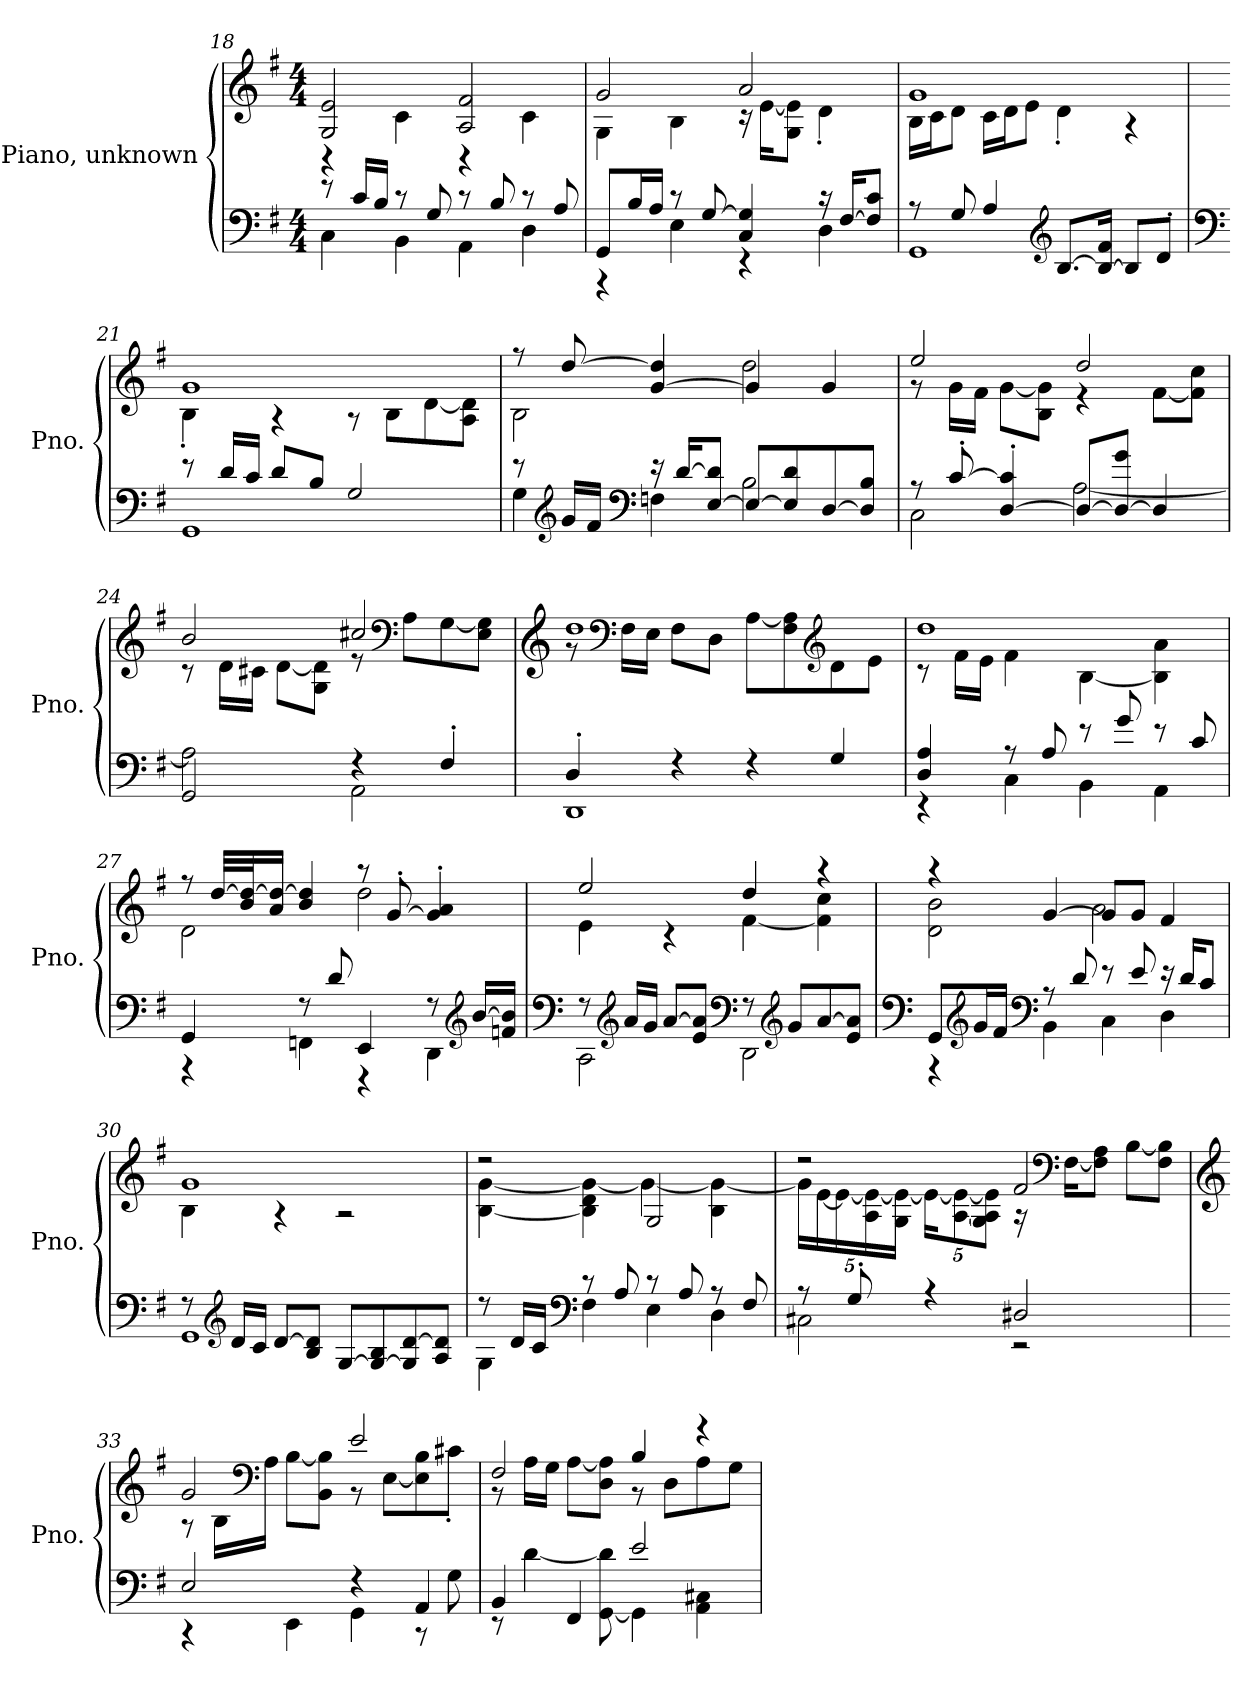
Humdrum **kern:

**kern	**kern
*part1	*part1
*staff2	*staff1
*I"Piano, unknown	*
*I'Pno.	*
*clefF4	*clefG2
*k[f#]	*k[f#]
*M4/4	*M4/4
=18	=18
*^	*^
8r	4C\	2G/ 2e/	4r
16c/LL	.	.	.
16B/JJ	.	.	.
8r	4BB\	.	4c\
8G/	.	.	.
8r	4AA\	2A/ 2f#/	4r
8B/	.	.	.
8r	4D\	.	4c\
8A/	.	.	.
!!LO:PB:g=z	!!
=19	=19	=19	=19
8GG/L	4r	2g/	4G\
16B/L	.	.	.
16A/JJ	.	.	.
8r	4E\	.	4B\
[8G/	.	.	.
4C/ 4G/]	4r	2a/	16r
.	.	.	[16e\KL
.	.	.	8G\ 8e\]J
16r	4D\	.	4d'\
[16F#/KL	.	.	.
8F#/] 8c/J	.	.	.
=20	=20	=20	=20
8r	1GG	1g	16B\LL
.	.	.	16c\J
8G/	.	.	8d\J
4A/	.	.	16c\LL
.	.	.	16d\J
.	.	.	8e\J
*clefG2	*	*	*
[8.B/L	.	.	4d'\
16B/_ 16f#/Jk	.	.	.
8B/L]	.	.	4r
8d'/J	.	.	.
=21	=21	=21	=21
*clefF4	*	*	*
8r	1GG	1g	4B'\
16d/LL	.	.	.
16c/JJ	.	.	.
8d/L	.	.	4r
8B/J	.	.	.
2G/	.	.	8r
.	.	.	8B\L
.	.	.	[8d\
.	.	.	8A\ 8d\]J
!!LO:LB:g=z	!!
=22	=22	=22	=22
8r	4G\	8r	2B\
*clefG2	*	*	*
16g/LL	.	[8dd/	.
16f#/JJ	.	.	.
*clefF4	*	*	*
16r	4Fn\	[4g/ 4dd/]	.
[16d/KL	.	.	.
[8E/ 8d/]J	.	.	.
8E/L_	2B\	4g/]	2dd\
8E/] 8d/	.	.	.
[8D/	.	4g/	.
8D/] 8B/J	.	.	.
=23	=23	=23	=23
8r	2C\	2ee/	8r
[8c'/	.	.	16g\LL
.	.	.	16f#\JJ
[4D/' 4c/]'	.	.	[8g\L
.	.	.	8B\ 8g\]J
8D/L_	[2A\	2dd/	4r
8D/_ 8g/J	.	.	.
4D/]	.	.	[8f#\L
.	.	.	8f#\] 8cc\J
=24	=24	=24	=24
2GG/	2A\]	2b/	8r
.	.	.	16d\LL
.	.	.	16c#X\JJ
.	.	.	[8d\L
.	.	.	8G\ 8d\]J
4r	2AA\	2cc#X/	8r
*	*	*clefF4	*
.	.	.	8A\L
4F#'/	.	.	[8G\
.	.	.	8E\ 8G\]J
!!LO:LB:g=z	!!
=25	=25	=25	=25
*	*	*clefG2	*
4D'/	1DD	1dd	8r
*	*	*clefF4	*
.	.	.	16F#\LL
.	.	.	16E\JJ
4r	.	.	8F#\L
.	.	.	8D\J
4r	.	.	[8A\L
.	.	.	8F#\ 8A\]
*	*	*clefG2	*
4G/	.	.	8d\
.	.	.	8e\J
=26	=26	=26	=26
4D/ 4A/	4r	1dd	8r
.	.	.	16f#\LL
.	.	.	16e\JJ
8r	4C\	.	4f#\
8A/	.	.	.
8r	4BB\	.	[4B\
8g/	.	.	.
8r	4AA\	.	4B\] 4a\
8c/	.	.	.
=27	=27	=27	=27
4GG/	4r	8r	2d\
.	.	[32dd/LLL	.
.	.	32b/ 32dd/_J	.
.	.	16a/ 16dd/_JJ	.
8r	4FFn\	4b/ 4dd/]	.
8d/	.	.	.
4EE/	4r	8r	2dd\
.	.	[8g'/	.
8r	4DD\	4g/]' 4a/'	.
*clefG2	*	*	*
[16b/LL	.	.	.
16fn/ 16b/]JJ	.	.	.
!!LO:LB:g=z	!!
=28	=28	=28	=28
*clefF4	*	*	*
8r	2CC\	2ee/	4e\
*clefG2	*	*	*
16a/LL	.	.	.
16g/JJ	.	.	.
[8a/L	.	.	4r
8e/ 8a/]J	.	.	.
*clefF4	*	*	*
8r	2DD\	4dd/	[4f#\
*clefG2	*	*	*
8g/L	.	.	.
[8a/	.	4r	4f#\] 4cc\
8e/ 8a/]J	.	.	.
=29	=29	=29	=29
*clefF4	*	*	*
8GG/L	4r	4r	2d\ 2b\
*clefG2	*	*	*
16g/L	.	.	.
16f#/JJ	.	.	.
*clefF4	*	*	*
8r	4BB\	[4g/	.
8d/	.	.	.
8r	4C\	8g/L]	2a\
8e/	.	8g/J	.
16r	4D\	4f#/	.
16d/KL	.	.	.
8c/J	.	.	.
!!LO:LB:g=z	!!
=30	=30	=30	=30
8r	1GG	1g	4B\
*clefG2	*	*	*
16d/LL	.	.	.
16c/JJ	.	.	.
[8d/L	.	.	4r
8B/ 8d/]J	.	.	.
[8G/L	.	.	2r
8G/_ 8B/	.	.	.
8G/] [8d/	.	.	.
8A/ 8d/]J	.	.	.
=31	=31	=31	=31
8r	4G\	2r	[4B\ [4g\
16d/LL	.	.	.
16c/JJ	.	.	.
*clefF4	*	*	*
8r	4F#\	.	4B\] 4d\ 4g\_
8A/	.	.	.
8r	4E\	2G/	4g\_
8A/	.	.	.
8r	4D\	.	4B\ 4g\_
8F#/	.	.	.
!!LO:LB:g=z	!!
=32	=32	=32	=32
*	*	*	*Xbrackettup
8r	2C#X\	2r	20g\LL]
.	.	.	[20e\
.	.	.	20e\_
8G'/	.	.	.
.	.	.	20A\ 20e\_
.	.	.	20G\ 20e\_JJ
4r	.	.	20e\KL_
.	.	.	[10A\ 10e\_
.	.	.	10G\ 10A\] 10e\]J
2D#X/	2r	2f#/	16r
*	*	*clefF4	*
.	.	.	[16F#\KL
.	.	.	8F#\] 8A\J
.	.	.	[8B\L
.	.	.	8F#\ 8B\]J
=33	=33	=33	=33
*	*	*clefG2	*
2E/	4r	2g/	8r
.	.	.	16B\LL
*	*	*clefF4	*
.	.	.	16A\JJ
.	4EE\	.	[8B\L
.	.	.	8BB\ 8B\]J
4r	4GG\	2e/	8r
.	.	.	[8E\L
4AA/	8r	.	8E\] 8B\
.	8G\	.	8c#X'\J
!!LO:PB:g=z	!!
=34	=34	=34	=34
4BB/	8r	2F#/	8r
.	[4d\	.	16A\LL
.	.	.	16G\JJ
4FF#/	.	.	[8A\L
.	[8GG\ 8d\]	.	8D\ 8A\]J
2e/	4GG\]	4B/	8r
.	.	.	8D\L
.	4AA\ 4C#X\	4r	8A\
.	.	.	8G\J
*v	*v	*	*
*	*v	*v
=	=
*-	*-
